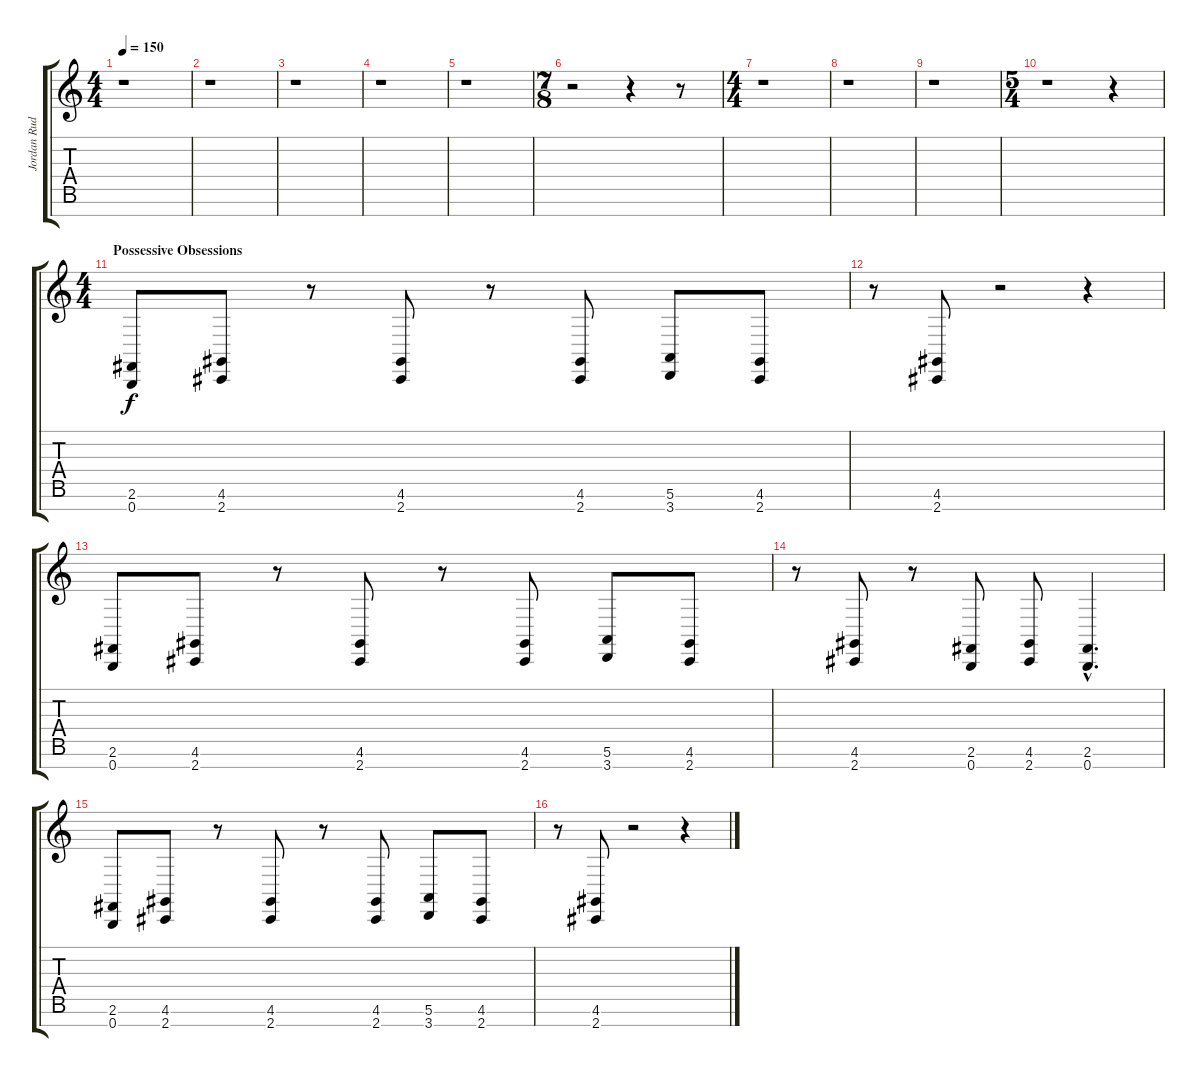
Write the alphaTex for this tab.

\track ("Jordan Rudess" "Jordan Rud") {instrument lead1square}
\staff {score tabs}
\tuning (E4 B3 G3 D3 A2 E2 B1) {hide}
\ts (4 4)
\tempo 150
\clef g2
\ks c
r.1{dy f} |
r.1 |
r.1 |
r.1 |
r.1 |
\ts (7 8)
r.2 r.4 r.8 |
\ts (4 4)
r.1 |
r.1 |
r.1 |
\ts (5 4)
r.1 r.4 |
\ts (4 4)
\section ("" "Possessive Obsessions")
(2.6 0.7).8{instrument lead1square} (4.6 2.7).8 r.8 (4.6 2.7).8 r.8 (4.6 2.7).8 (5.6 3.7).8 (4.6 2.7).8 |
r.8 (4.6 2.7).8 r.2 r.4 |
(2.6 0.7).8 (4.6 2.7).8 r.8 (4.6 2.7).8 r.8 (4.6 2.7).8 (5.6 3.7).8 (4.6 2.7).8 |
r.8 (4.6 2.7).8 r.8 (2.6 0.7).8 (4.6 2.7).8 (2.6{hac} 0.7{hac}).4{d} |
(2.6 0.7).8 (4.6 2.7).8 r.8 (4.6 2.7).8 r.8 (4.6 2.7).8 (5.6 3.7).8 (4.6 2.7).8 |
r.8 (4.6 2.7).8 r.2 r.4
